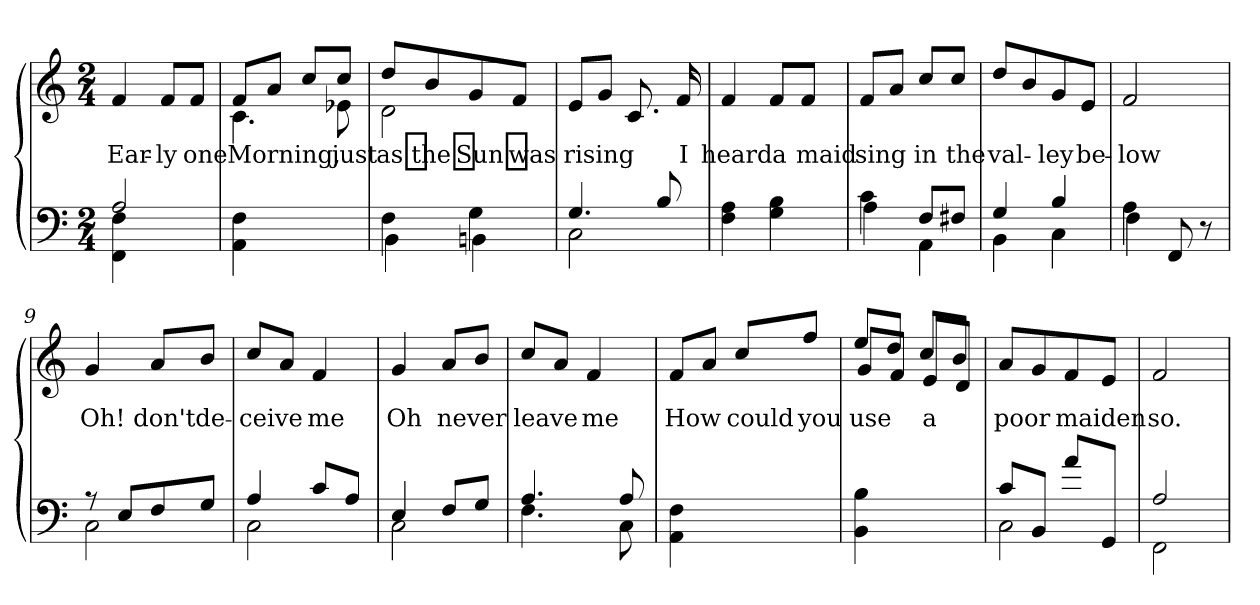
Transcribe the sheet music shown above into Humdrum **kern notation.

**kern	**kern	**text
*part1	*part1	*part1
*staff2	*staff1	*staff1
*clefF4	*clefG2	*
*M2/4	*M2/4	*
=1	=1	=1
*^	*^	*
2A/	4F\ 4FF\	4f/	2ryy	Ear-
.	4ryy	8f/L	.	-ly
.	.	8f/J	.	one
=2	=2	=2	=2	=2
2ryy	4F\ 4AA\	8f/L	4.c\	Morning,
.	.	8a/J	.	.
.	4ryy	8cc/L	.	.
.	.	8cc/J	8e-X\	just
=3	=3	=3	=3	=3
4F\	4BB\	8dd/L	2d\	as the Sun was
.	.	8b/	.	.
4G\	4BBn\	8g/	.	.
.	.	8f/J	.	.
=4	=4	=4	=4	=4
4.G/	2C\	8e/L	2ryy	rising
.	.	8g/J	.	.
.	.	8.c/	.	.
8B/	.	.	.	.
.	.	16f/	.	I
=5	=5	=5	=5	=5
2ryy	4F\ 4A\	4f/	2ryy	heard
.	4G\ 4B\	8f/L	.	a
.	.	8f/J	.	maid
=6	=6	=6	=6	=6
4c\	4A\	8f/L	2ryy	sing
.	.	8a/J	.	.
8F/L	4AA\	8cc/L	.	in
8F#X/J	.	8cc/J	.	the
=7	=7	=7	=7	=7
4G/	4BB\	8dd/L	2ryy	val-
.	.	8b/	.	.
4B/	4C\	8g/	.	-ley
.	.	8e/J	.	be-
=8	=8	=8	=8	=8
4A\	4F\	2f/	2ryy	-low
4ryy	8FF/	.	.	.
.	8r	.	.	.
=9	=9	=9	=9	=9
8r	2C\	4g/	2ryy	Oh!
8E/L	.	.	.	.
8F/	.	8a/L	.	don't
8G/J	.	8b/J	.	de-
=10	=10	=10	=10	=10
4A/	2C\	8cc/L	2ryy	ceive
.	.	8a/J	.	.
8c/L	.	4f/	.	me
8A/J	.	.	.	.
=11	=11	=11	=11	=11
4E/	2C\	4g/	2ryy	Oh
8F/L	.	8a/L	.	never
8G/J	.	8b/J	.	.
=12	=12	=12	=12	=12
4.A/	4.F\	8cc/L	2ryy	leave
.	.	8a/J	.	.
.	.	4f/	.	me
8A/	8C\	.	.	.
=13	=13	=13	=13	=13
2ryy	4F\ 4AA\	8f/L	2ryy	How
.	.	8a/J	.	.
.	4ryy	8cc/L	.	could
.	.	8ff/J	.	you
=14	=14	=14	=14	=14
2ryy	4B\ 4BB\	8ee/L	8g/L	use
.	.	8dd/J	8f/J	.
.	4ryy	8cc/L	8e/L	a
.	.	8b/J	8d/J	.
=15	=15	=15	=15	=15
8c/L	2C\	8a/L	2ryy	poor
8BB/J	.	8g/	.	.
8a/L	.	8f/	.	maiden
8GG/J	.	8e/J	.	.
=16	=16	=16	=16	=16
2A/	2FF\	2f/	2ryy	so.
*v	*v	*	*	*
*	*v	*v	*
=	=	=
*-	*-	*-
